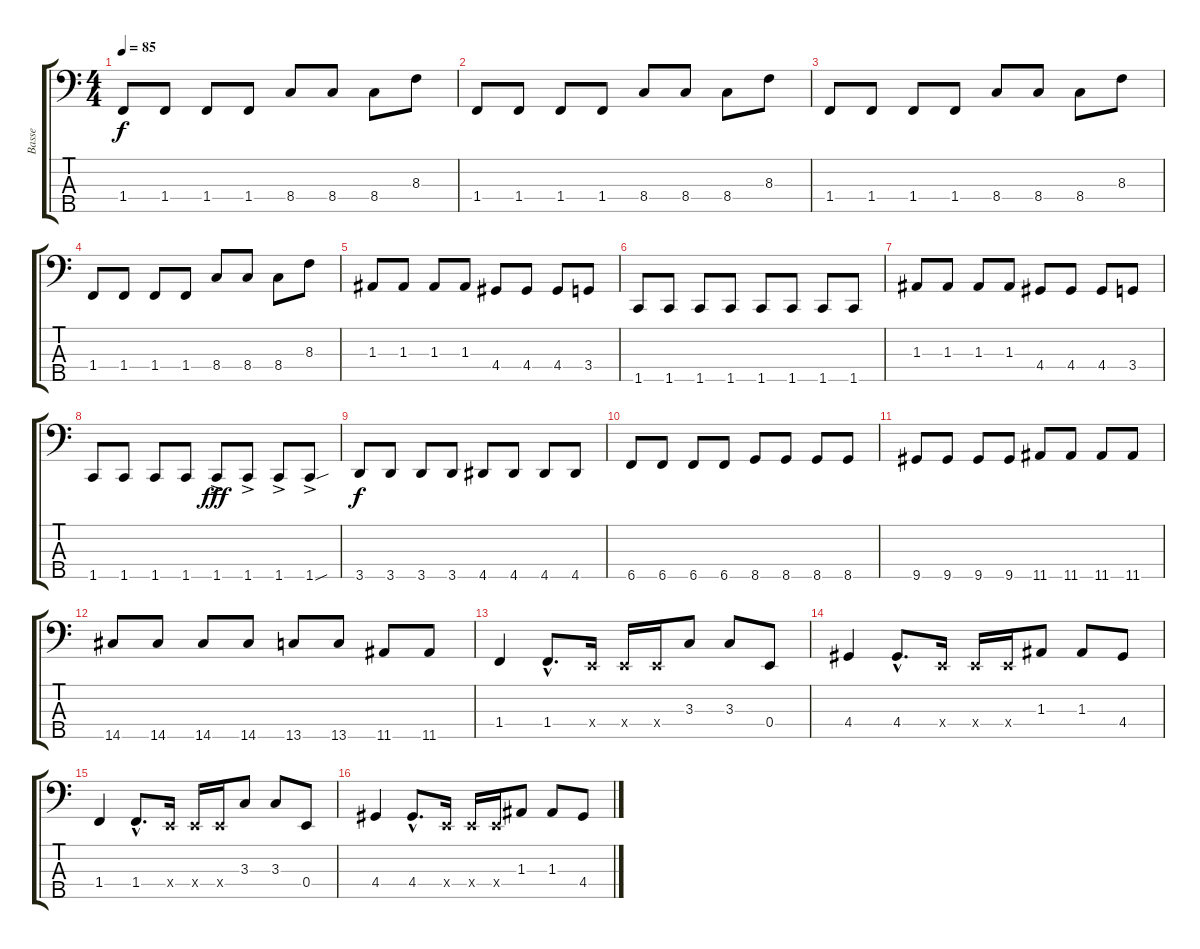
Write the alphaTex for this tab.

\track ("Basse" "Basse") {instrument electricbassfinger}
\staff {score tabs}
\tuning (G2 D2 A1 E1 B0) {hide}
\ts (4 4)
\tempo 85
\clef f4
\ks c
1.4.8{dy f} 1.4.8 1.4.8 1.4.8 8.4.8 8.4.8 8.4.8 8.3.8 |
1.4.8 1.4.8 1.4.8 1.4.8 8.4.8 8.4.8 8.4.8 8.3.8 |
1.4.8 1.4.8 1.4.8 1.4.8 8.4.8 8.4.8 8.4.8 8.3.8 |
1.4.8 1.4.8 1.4.8 1.4.8 8.4.8 8.4.8 8.4.8 8.3.8 |
1.3.8 1.3.8 1.3.8 1.3.8 4.4.8 4.4.8 4.4.8 3.4.8 |
1.5.8 1.5.8 1.5.8 1.5.8 1.5.8 1.5.8 1.5.8 1.5.8 |
1.3.8 1.3.8 1.3.8 1.3.8 4.4.8 4.4.8 4.4.8 3.4.8 |
1.5.8 1.5.8 1.5.8 1.5.8 1.5{ac}.8{dy fff} 1.5{ac}.8 1.5{ac}.8 1.5{sou ac}.8 |
3.5.8{dy f} 3.5.8 3.5.8 3.5.8 4.5.8 4.5.8 4.5.8 4.5.8 |
6.5.8 6.5.8 6.5.8 6.5.8 8.5.8 8.5.8 8.5.8 8.5.8 |
9.5.8 9.5.8 9.5.8 9.5.8 11.5.8 11.5.8 11.5.8 11.5.8 |
14.5.8 14.5.8 14.5.8 14.5.8 13.5.8 13.5.8 11.5.8 11.5.8 |
1.4.4 1.4{hac}.8{d} 0.4{x}.16 0.4{x}.16 0.4{x}.16 3.3.8 3.3.8 0.4.8 |
4.4.4 4.4{hac}.8{d} 0.4{x}.16 0.4{x}.16 0.4{x}.16 1.3.8 1.3.8 4.4.8 |
1.4.4 1.4{hac}.8{d} 0.4{x}.16 0.4{x}.16 0.4{x}.16 3.3.8 3.3.8 0.4.8 |
4.4.4 4.4{hac}.8{d} 0.4{x}.16 0.4{x}.16 0.4{x}.16 1.3.8 1.3.8 4.4.8
